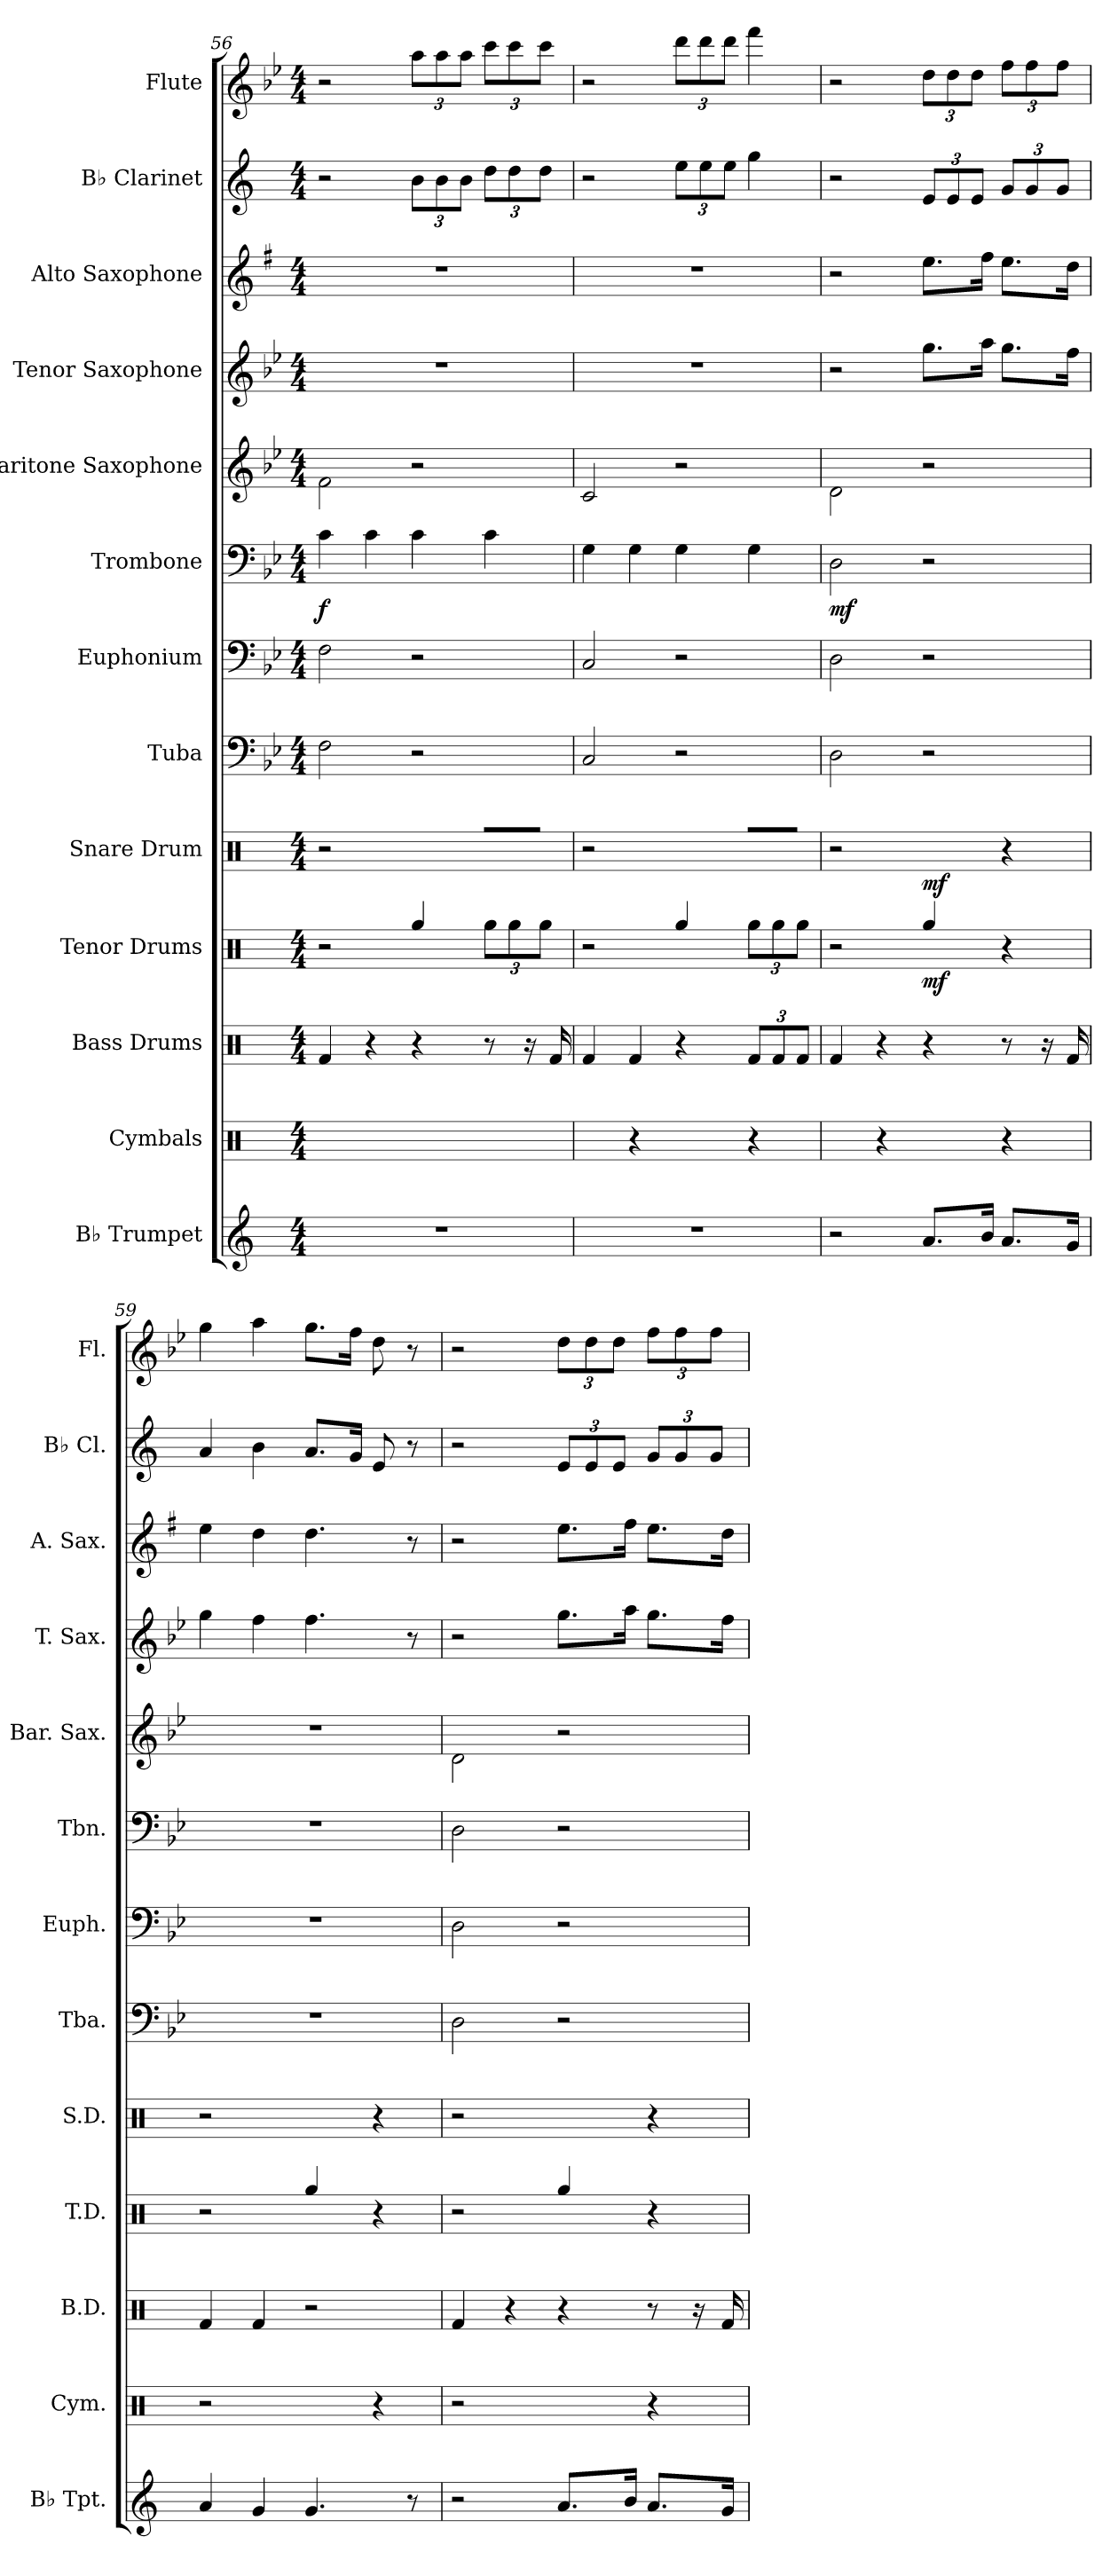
**kern	**kern	**kern	**kern	**dynam	**kern	**dynam	**kern	**kern	**kern	**dynam	**kern	**kern	**kern	**kern	**kern
*part13	*part12	*part11	*part10	*part10	*part9	*part9	*part8	*part7	*part6	*part6	*part5	*part4	*part3	*part2	*part1
*staff13	*staff12	*staff11	*staff10	*staff10	*staff9	*staff9	*staff8	*staff7	*staff6	*staff6	*staff5	*staff4	*staff3	*staff2	*staff1
*I"B♭ Trumpet	*I"Cymbals	*I"Bass Drums	*I"Tenor Drums	*	*I"Snare Drum	*	*I"Tuba	*I"Euphonium	*I"Trombone	*	*I"Baritone Saxophone	*I"Tenor Saxophone	*I"Alto Saxophone	*I"B♭ Clarinet	*I"Flute
*I'B♭ Tpt.	*I'Cym.	*I'B.D.	*I'T.D.	*	*I'S.D.	*	*I'Tba.	*I'Euph.	*I'Tbn.	*	*I'Bar. Sax.	*I'T. Sax.	*I'A. Sax.	*I'B♭ Cl.	*I'Fl.
*clefG2	*clefX	*clefX	*clefX	*	*clefX	*	*clefF4	*clefF4	*clefF4	*	*clefG2	*clefG2	*clefG2	*clefG2	*clefG2
*ITrd1c2	*	*	*	*	*	*	*	*	*	*	*ITrd12c21	*ITrd8c14	*ITrd5c9	*ITrd1c2	*
*k[b-e-]	*k[]	*k[]	*k[]	*	*k[]	*	*k[b-e-]	*k[b-e-]	*k[b-e-]	*	*k[b-e-]	*k[b-e-]	*k[b-e-]	*k[b-e-]	*k[b-e-]
*M4/4	*M4/4	*M4/4	*M4/4	*	*M4/4	*	*M4/4	*M4/4	*M4/4	*	*M4/4	*M4/4	*M4/4	*M4/4	*M4/4
=56	=56	=56	=56	=56	=56	=56	=56	=56	=56	=56	=56	=56	=56	=56	=56
!	!	!	!	!	!	!	!	!	!	!LO:DY:b	!	!	!	!	!
1r	4R/	4Rf/	2r	.	2r	.	2F\	2F\	4c\	f	2F\	1r	1r	2r	2r
.	4R/	4r	.	.	.	.	.	.	4c\	.	.	.	.	.	.
*	*	*	*	*	*	*	*	*	*	*	*	*	*	*Xbrackettup	*Xbrackettup
.	4R/	4r	4Rgg/	.	4R/	.	2r	2r	4c\	.	2r	.	.	12a\L	12aa\L
.	.	.	.	.	.	.	.	.	.	.	.	.	.	12a\	12aa\
.	.	.	.	.	.	.	.	.	.	.	.	.	.	12a\J	12aa\J
*	*	*	*Xbrackettup	*	*Xbrackettup	*	*	*	*	*	*	*	*	*	*
.	4R/	8r	12Rgg\L	.	12R\L	.	.	.	4c\	.	.	.	.	12cc\L	12ccc\L
.	.	.	12Rgg\	.	12R\	.	.	.	.	.	.	.	.	12cc\	12ccc\
.	.	16r	.	.	.	.	.	.	.	.	.	.	.	.	.
.	.	.	12Rgg\J	.	12R\J	.	.	.	.	.	.	.	.	12cc\J	12ccc\J
.	.	16Rf/	.	.	.	.	.	.	.	.	.	.	.	.	.
!!LO:PB:g=z
=57	=57	=57	=57	=57	=57	=57	=57	=57	=57	=57	=57	=57	=57	=57	=57
1r	4R/	4Rf/	2r	.	2r	.	2C/	2C/	4G\	.	2C/	1r	1r	2r	2r
.	4r	4Rf/	.	.	.	.	.	.	4G\	.	.	.	.	.	.
.	4R/	4r	4Rgg/	.	4R/	.	2r	2r	4G\	.	2r	.	.	12dd\L	12ddd\L
.	.	.	.	.	.	.	.	.	.	.	.	.	.	12dd\	12ddd\
.	.	.	.	.	.	.	.	.	.	.	.	.	.	12dd\J	12ddd\J
*	*	*Xbrackettup	*	*	*	*	*	*	*	*	*	*	*	*	*
.	4r	12Rf/L	12Rgg\L	.	12R\L	.	.	.	4G\	.	.	.	.	4ff\	4fff\
.	.	12Rf/	12Rgg\	.	12R\	.	.	.	.	.	.	.	.	.	.
.	.	12Rf/J	12Rgg\J	.	12R\J	.	.	.	.	.	.	.	.	.	.
=58	=58	=58	=58	=58	=58	=58	=58	=58	=58	=58	=58	=58	=58	=58	=58
!	!	!	!	!	!	!	!	!	!	!LO:DY:b	!	!	!	!	!
2r	4R/	4Rf/	2r	.	2r	.	2D\	2D\	2D\	mf	2D\	2r	2r	2r	2r
.	4r	4r	.	.	.	.	.	.	.	.	.	.	.	.	.
!	!	!	!	!LO:DY:b	!	!LO:DY:b	!	!	!	!	!	!	!	!	!
8.g/L	4R/	4r	4Rgg/	mf	4R/	mf	2r	2r	2r	.	2r	8.g\L	8.g\L	12d/L	12dd\L
.	.	.	.	.	.	.	.	.	.	.	.	.	.	12d/	12dd\
.	.	.	.	.	.	.	.	.	.	.	.	.	.	12d/J	12dd\J
16a/Jk	.	.	.	.	.	.	.	.	.	.	.	16a\Jk	16a\Jk	.	.
8.g/L	4r	8r	4r	.	4r	.	.	.	.	.	.	8.g\L	8.g\L	12f/L	12ff\L
.	.	.	.	.	.	.	.	.	.	.	.	.	.	12f/	12ff\
.	.	16r	.	.	.	.	.	.	.	.	.	.	.	.	.
.	.	.	.	.	.	.	.	.	.	.	.	.	.	12f/J	12ff\J
16f/Jk	.	16Rf/	.	.	.	.	.	.	.	.	.	16f\Jk	16f\Jk	.	.
=59	=59	=59	=59	=59	=59	=59	=59	=59	=59	=59	=59	=59	=59	=59	=59
4g/	2r	4Rf/	2r	.	2r	.	1r	1r	1r	.	1r	4g\	4g\	4g/	4gg\
4f/	.	4Rf/	.	.	.	.	.	.	.	.	.	4f\	4f\	4a\	4aa\
4.f/	4R/	2r	4Rgg/	.	4R/	.	.	.	.	.	.	4.f\	4.f\	8.g/L	8.gg\L
.	.	.	.	.	.	.	.	.	.	.	.	.	.	16f/Jk	16ff\Jk
.	4r	.	4r	.	4r	.	.	.	.	.	.	.	.	8d/	8dd\
8r	.	.	.	.	.	.	.	.	.	.	.	8r	8r	8r	8r
=60	=60	=60	=60	=60	=60	=60	=60	=60	=60	=60	=60	=60	=60	=60	=60
2r	2r	4Rf/	2r	.	2r	.	2D\	2D\	2D\	.	2D\	2r	2r	2r	2r
.	.	4r	.	.	.	.	.	.	.	.	.	.	.	.	.
8.g/L	4R/	4r	4Rgg/	.	4R/	.	2r	2r	2r	.	2r	8.g\L	8.g\L	12d/L	12dd\L
.	.	.	.	.	.	.	.	.	.	.	.	.	.	12d/	12dd\
.	.	.	.	.	.	.	.	.	.	.	.	.	.	12d/J	12dd\J
16a/Jk	.	.	.	.	.	.	.	.	.	.	.	16a\Jk	16a\Jk	.	.
8.g/L	4r	8r	4r	.	4r	.	.	.	.	.	.	8.g\L	8.g\L	12f/L	12ff\L
.	.	.	.	.	.	.	.	.	.	.	.	.	.	12f/	12ff\
.	.	16r	.	.	.	.	.	.	.	.	.	.	.	.	.
.	.	.	.	.	.	.	.	.	.	.	.	.	.	12f/J	12ff\J
16f/Jk	.	16Rf/	.	.	.	.	.	.	.	.	.	16f\Jk	16f\Jk	.	.
=	=	=	=	=	=	=	=	=	=	=	=	=	=	=	=
*-	*-	*-	*-	*-	*-	*-	*-	*-	*-	*-	*-	*-	*-	*-	*-
